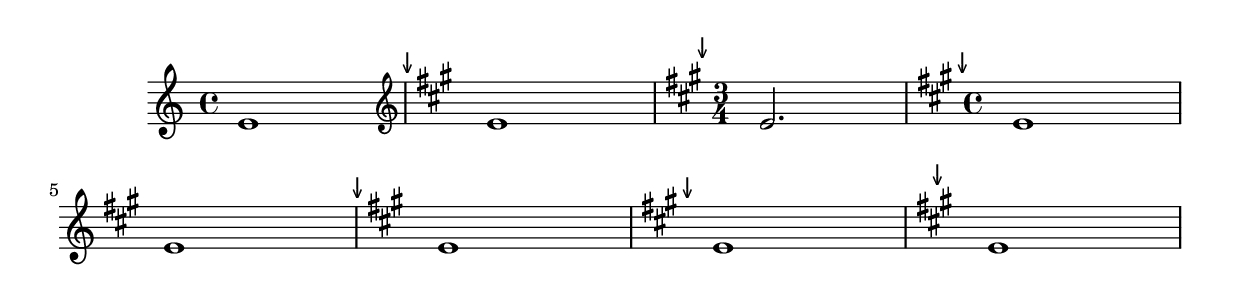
%% Do not edit this file; it is automatically
%% generated from LSR http://lsr.dsi.unimi.it
%% This file is in the public domain.
\version "2.13.20"

\header {
  lsrtags = "text"

%% Translation of GIT committish: e0aa246e0ed1a86dc41a99ab79bff822d3320aa7
  texidoces = "
Si están especificadas, las marcas de texto se pueden alinear con
objetos de notación distintos a las líneas divisorias.  Entre estos
objetos se encuentran @code{ambitus}, @code{breathing-sign},
@code{clef}, @code{custos}, @code{staff-bar}, @code{left-edge},
@code{key-cancellation}, @code{key-signature} y @code{time-signature}.

En estos casos, las marcas de texto se centran horizontalmente sobre
el objeto, aunque esto se puede cambiar, como se muestra en la segunda
línea de este ejemplo (en una partitura con varios pentagramas, se
debe hacer este ajuste para todos los pentagramas).

"
  doctitlees = "Alinear marcas con varios objetos de notación"


%% Translation of GIT committish: 0a868be38a775ecb1ef935b079000cebbc64de40
  texidocde = "
Wenn angegeben, können Textzeichen auch an anderen Objekten als Taktstrichen
ausgerichtet werden.  Zu diesen Objekten gehören @code{ambitus},
@code{breathing-sign}, @code{clef}, @code{custos}, @code{staff-bar},
@code{left-edge}, @code{key-cancellation}, @code{key-signature} und
@code{time-signature}.

In diesem Fall werden die Zeichen horizontal über dem Objekt zentriert.
Diese Ausrichtung kann auch geändert werden, wie die zweite Zeile
des Beispiels zeigt.  In einer Partitur mit vielen Systemen sollte
diese Einstellung für alle Systeme gemacht werden.

"

  doctitlede = "Zeichen an verschiedenen Notationsobjekten ausrichten"

%% Translation of GIT committish: 548ef200973bd3d46ea75c5498461d9e5f168334
  texidocfr = "
Les indications textuelles peuvent s'aligner par rapport à d'autres
objets que des barres de mesure, tels que @code{ambitus},
@code{breathing-sign}, @code{clef}, @code{custos}, @code{staff-bar},
@code{left-edge}, @code{key-cancellation}, @code{key-signature}, ou
@code{time-signature}.



Par défaut, les indications textuelles sont alignées avec le milieu
des objets de notation. Bien entendu, vous pouvez modifier les
propriétés des objets en question pour obtenir un autre
résultat comme l'illustre la deuxième ligne de l'exemple.  Dans le cas
de portées multiples, ces réglages doivent être faits pour chacune
d'entre elles.



"
  doctitlefr = "Alignement des indications par rapport à divers objets
de notation"


  texidoc = "
If specified, text marks may be aligned with notation objects other
than bar lines.  These objects include @code{ambitus},
@code{breathing-sign}, @code{clef}, @code{custos}, @code{staff-bar},
@code{left-edge}, @code{key-cancellation}, @code{key-signature}, and
@code{time-signature}.



In such cases, text marks will be horizontally centered above the
object. However this can be changed, as demonstrated on the second line
of this example (in a score with multiple staves, this setting should
be done for all the staves).



"
  doctitle = "Aligning marks with various notation objects"
} % begin verbatim

\relative c' {
  e1

  % the RehearsalMark will be centered above the Clef
  \override Score.RehearsalMark #'break-align-symbols = #'(clef)
  \key a \major
  \clef treble
  \mark "↓"
  e1

  % the RehearsalMark will be centered above the TimeSignature
  \override Score.RehearsalMark #'break-align-symbols = #'(time-signature)
  \key a \major
  \clef treble
  \time 3/4
  \mark \markup { \char ##x2193 }
  e2.

  % the RehearsalMark will be centered above the KeySignature
  \override Score.RehearsalMark #'break-align-symbols = #'(key-signature)
  \key a \major
  \clef treble
  \time 4/4
  \mark \markup { \char ##x2193 }
  e1

  \break
  e1

  % the RehearsalMark will be aligned with the left edge of the KeySignature
  \once \override Score.KeySignature #'break-align-anchor-alignment = #LEFT
  \mark \markup { \char ##x2193 }
  \key a \major
  e1

  % the RehearsalMark will be aligned with the right edge of the KeySignature
  \once \override Score.KeySignature #'break-align-anchor-alignment = #RIGHT
  \key a \major
  \mark \markup { \char ##x2193 }
  e1

  % the RehearsalMark will be aligned with the left edge of the KeySignature
  % and then shifted right by one unit.
  \once \override Score.KeySignature #'break-align-anchor = #1
  \key a \major
  \mark \markup { \char ##x2193 }
  e1
}
